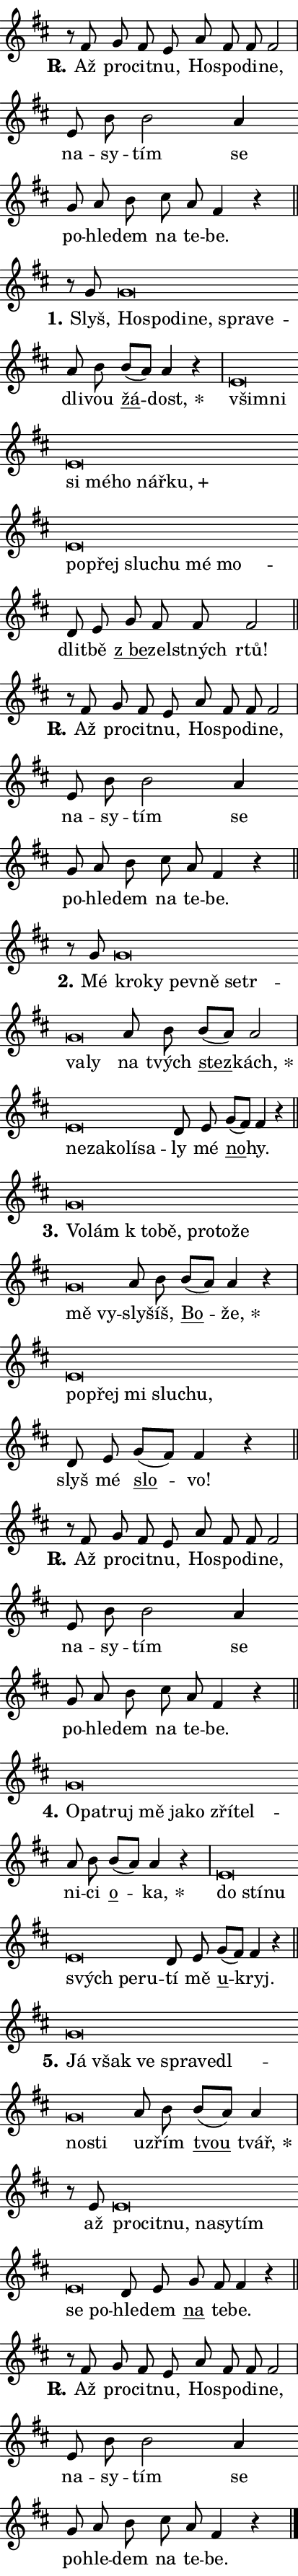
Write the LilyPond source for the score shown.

\version "2.22.1"
\header { tagline = "" }
\paper {
  indent = 0\cm
  top-margin = 0\cm
  right-margin = 0\cm
  bottom-margin = 0\cm
  left-margin = 0\cm
  paper-width = 7\cm
  page-breaking = #ly:one-page-breaking
  system-system-spacing.basic-distance = #11
  score-system-spacing.basic-distance = #11.3
  ragged-last = ##f
}


%% Author: Thomas Morley
%% https://lists.gnu.org/archive/html/lilypond-user/2020-05/msg00002.html
#(define (line-position grob)
"Returns position of @var[grob} in current system:
   @code{'start}, if at first time-step
   @code{'end}, if at last time-step
   @code{'middle} otherwise
"
  (let* ((col (ly:item-get-column grob))
         (ln (ly:grob-object col 'left-neighbor))
         (rn (ly:grob-object col 'right-neighbor))
         (col-to-check-left (if (ly:grob? ln) ln col))
         (col-to-check-right (if (ly:grob? rn) rn col))
         (break-dir-left
           (and
             (ly:grob-property col-to-check-left 'non-musical #f)
             (ly:item-break-dir col-to-check-left)))
         (break-dir-right
           (and
             (ly:grob-property col-to-check-right 'non-musical #f)
             (ly:item-break-dir col-to-check-right))))
        (cond ((eqv? 1 break-dir-left) 'start)
              ((eqv? -1 break-dir-right) 'end)
              (else 'middle))))

#(define (tranparent-at-line-position vctor)
  (lambda (grob)
  "Relying on @code{line-position} select the relevant enry from @var{vctor}.
Used to determine transparency,"
    (case (line-position grob)
      ((end) (not (vector-ref vctor 0)))
      ((middle) (not (vector-ref vctor 1)))
      ((start) (not (vector-ref vctor 2))))))

noteHeadBreakVisibility =
#(define-music-function (break-visibility)(vector?)
"Makes @code{NoteHead}s transparent relying on @var{break-visibility}"
#{
  \override NoteHead.transparent =
    #(tranparent-at-line-position break-visibility)
#})

#(define delete-ledgers-for-transparent-note-heads
  (lambda (grob)
    "Reads whether a @code{NoteHead} is transparent.
If so this @code{NoteHead} is removed from @code{'note-heads} from
@var{grob}, which is supposed to be @code{LedgerLineSpanner}.
As a result ledgers are not printed for this @code{NoteHead}"
    (let* ((nhds-array (ly:grob-object grob 'note-heads))
           (nhds-list
             (if (ly:grob-array? nhds-array)
                 (ly:grob-array->list nhds-array)
                 '()))
           ;; Relies on the transparent-property being done before
           ;; Staff.LedgerLineSpanner.after-line-breaking is executed.
           ;; This is fragile ...
           (to-keep
             (remove
               (lambda (nhd)
                 (ly:grob-property nhd 'transparent #f))
               nhds-list)))
      ;; TODO find a better method to iterate over grob-arrays, similiar
      ;; to filter/remove etc for lists
      ;; For now rebuilt from scratch
      (set! (ly:grob-object grob 'note-heads)  '())
      (for-each
        (lambda (nhd)
          (ly:pointer-group-interface::add-grob grob 'note-heads nhd))
        to-keep))))

hideNotes = {
  \noteHeadBreakVisibility #begin-of-line-visible
}
unHideNotes = {
  \noteHeadBreakVisibility #all-visible
}

% work-around for resetting accidentals
% https://lilypond.org/doc/v2.23/Documentation/notation/displaying-rhythms#unmetered-music
cadenzaMeasure = {
  \cadenzaOff
  \partial 1024 s1024
  \cadenzaOn
}

#(define-markup-command (accent layout props text) (markup?)
  "Underline accented syllable"
  (interpret-markup layout props
    #{\markup \override #'(offset . 4.3) \underline { #text }#}))

responsum = \markup \concat {
  "R" \hspace #-1.05 \path #0.1 #'((moveto 0 0.07) (lineto 0.9 0.8)) \hspace #0.05 "."
}

\layout {
    \context {
        \Staff
        \remove "Time_signature_engraver"
        \override LedgerLineSpanner.after-line-breaking = #delete-ledgers-for-transparent-note-heads
    }
    \context {
        \Voice {
            \override NoteHead.output-attributes = #'((class . "notehead"))
            \override Hairpin.height = #0.55
        }
    }
    \context {
        \Lyrics {
            \override StanzaNumber.output-attributes = #'((class . "stanzanumber"))
            \override LyricSpace.minimum-distance = #0.9
            \override LyricText.font-name = #"TeX Gyre Schola"
            \override LyricText.font-size = 1
            \override StanzaNumber.font-name = #"TeX Gyre Schola Bold"
            \override StanzaNumber.font-size = 1
        }
    }
}

% magnetic-lyrics.ily
%
%   written by
%     Jean Abou Samra <jean@abou-samra.fr>
%     Werner Lemberg <wl@gnu.org>
%
%   adapted by
%     Jiri Hon <jiri.hon@gmail.com>
%
% Version 2022-Apr-15

% https://www.mail-archive.com/lilypond-user@gnu.org/msg149350.html

#(define (Left_hyphen_pointer_engraver context)
   "Collect syllable-hyphen-syllable occurrences in lyrics and store
them in properties.  This engraver only looks to the left.  For
example, if the lyrics input is @code{foo -- bar}, it does the
following.

@itemize @bullet
@item
Set the @code{text} property of the @code{LyricHyphen} grob between
@q{foo} and @q{bar} to @code{foo}.

@item
Set the @code{left-hyphen} property of the @code{LyricText} grob with
text @q{foo} to the @code{LyricHyphen} grob between @q{foo} and
@q{bar}.
@end itemize

Use this auxiliary engraver in combination with the
@code{lyric-@/text::@/apply-@/magnetic-@/offset!} hook."
   (let ((hyphen #f)
         (text #f))
     (make-engraver
      (acknowledgers
       ((lyric-syllable-interface engraver grob source-engraver)
        (set! text grob)))
      (end-acknowledgers
       ((lyric-hyphen-interface engraver grob source-engraver)
        ;(when (not (grob::has-interface grob 'lyric-space-interface))
          (set! hyphen grob)));)
      ((stop-translation-timestep engraver)
       (when (and text hyphen)
         (ly:grob-set-object! text 'left-hyphen hyphen))
       (set! text #f)
       (set! hyphen #f)))))

#(define (lyric-text::apply-magnetic-offset! grob)
   "If the space between two syllables is less than the value in
property @code{LyricText@/.details@/.squash-threshold}, move the right
syllable to the left so that it gets concatenated with the left
syllable.

Use this function as a hook for
@code{LyricText@/.after-@/line-@/breaking} if the
@code{Left_@/hyphen_@/pointer_@/engraver} is active."
   (let ((hyphen (ly:grob-object grob 'left-hyphen #f)))
     (when hyphen
       (let ((left-text (ly:spanner-bound hyphen LEFT)))
         (when (grob::has-interface left-text 'lyric-syllable-interface)
           (let* ((common (ly:grob-common-refpoint grob left-text X))
                  (this-x-ext (ly:grob-extent grob common X))
                  (left-x-ext
                   (begin
                     ;; Trigger magnetism for left-text.
                     (ly:grob-property left-text 'after-line-breaking)
                     (ly:grob-extent left-text common X)))
                  ;; `delta` is the gap width between two syllables.
                  (delta (- (interval-start this-x-ext)
                            (interval-end left-x-ext)))
                  (details (ly:grob-property grob 'details))
                  (threshold (assoc-get 'squash-threshold details 0.2)))
             (when (< delta threshold)
               (let* (;; We have to manipulate the input text so that
                      ;; ligatures crossing syllable boundaries are not
                      ;; disabled.  For languages based on the Latin
                      ;; script this is essentially a beautification.
                      ;; However, for non-Western scripts it can be a
                      ;; necessity.
                      (lt (ly:grob-property left-text 'text))
                      (rt (ly:grob-property grob 'text))
                      (is-space (grob::has-interface hyphen 'lyric-space-interface))
                      (space (if is-space " " ""))
                      (space-markup (grob-interpret-markup grob " "))
                      (space-size (interval-length (ly:stencil-extent space-markup X)))
                      (extra-delta (if is-space space-size 0))
                      ;; Append new syllable.
                      (ltrt-space (if (and (string? lt) (string? rt))
                                (string-append lt space rt)
                                (make-concat-markup (list lt space rt))))
                      ;; Right-align `ltrt` to the right side.
                      (ltrt-space-markup (grob-interpret-markup
                               grob
                               (make-translate-markup
                                (cons (interval-length this-x-ext) 0)
                                (make-right-align-markup ltrt-space)))))
                 (begin
                   ;; Don't print `left-text`.
                   (ly:grob-set-property! left-text 'stencil #f)
                   ;; Set text and stencil (which holds all collected
                   ;; syllables so far) and shift it to the left.
                   (ly:grob-set-property! grob 'text ltrt-space)
                   (ly:grob-set-property! grob 'stencil ltrt-space-markup)
                   (ly:grob-translate-axis! grob (- (- delta extra-delta)) X))))))))))


#(define (lyric-hyphen::displace-bounds-first grob)
   ;; Make very sure this callback isn't triggered too early.
   (let ((left (ly:spanner-bound grob LEFT))
         (right (ly:spanner-bound grob RIGHT)))
     (ly:grob-property left 'after-line-breaking)
     (ly:grob-property right 'after-line-breaking)
     (ly:lyric-hyphen::print grob)))

squashThreshold = #0.4

\layout {
  \context {
    \Lyrics
    \consists #Left_hyphen_pointer_engraver
    \override LyricText.after-line-breaking =
      #lyric-text::apply-magnetic-offset!
    \override LyricHyphen.stencil = #lyric-hyphen::displace-bounds-first
    \override LyricText.details.squash-threshold = \squashThreshold
    \override LyricHyphen.minimum-distance = 0
    \override LyricHyphen.minimum-length = \squashThreshold
  }
}

squash = \override LyricText.details.squash-threshold = 9999
unSquash = \override LyricText.details.squash-threshold = \squashThreshold

left = \override LyricText.self-alignment-X = #LEFT
unLeft = \revert LyricText.self-alignment-X

starOffset = #(lambda (grob) 
                (let ((x_offset (ly:self-alignment-interface::aligned-on-x-parent grob)))
                  (if (= x_offset 0) 0 (+ x_offset 1.2))))

star = #(define-music-function (syllable)(string?)
"Append star separator at the end of a syllable"
#{
  \once \override LyricText.X-offset = #starOffset
  \lyricmode { \markup {
    #syllable
    \override #'((font-name . "TeX Gyre Schola Bold")) \hspace #0.2 \lower #0.65 \larger "*"
  } }
#})

starAccent = #(define-music-function (syllable)(string?)
"Append star separator at the end of a syllable and make accent"
#{
  \once \override LyricText.X-offset = #starOffset
  \lyricmode { \markup {
    \accent #syllable
    \override #'((font-name . "TeX Gyre Schola Bold")) \hspace #0.2 \lower #0.65 \larger "*"
  } }
#})

breath = #(define-music-function (syllable)(string?)
"Append breathing indicator at the end of a syllable"
#{
  \lyricmode { \markup { #syllable "+" } }
#})

optionalBreath = #(define-music-function (syllable)(string?)
"Append optional breathing indicator at the end of a syllable"
#{
  \lyricmode { \markup { #syllable "(+)" } }
#})


\score {
    <<
        \new Voice = "melody" { \cadenzaOn \key d \major \relative { r8 fis' g fis e a fis fis fis2 \cadenzaMeasure \bar "|" e8 b' b2 a4 \bar "" g8 a b cis a fis4 r \cadenzaMeasure \bar "||" \break } }
        \new Lyrics \lyricsto "melody" { \lyricmode { \set stanza = \responsum
Až pro -- cit -- nu, Ho -- spo -- di -- ne, na -- sy -- tím se po -- hle -- dem na te -- be. } }
    >>
    \layout {}
}

\score {
    <<
        \new Voice = "melody" { \cadenzaOn \key d \major \relative { r8 g'8 g\breve*1/16 \hideNotes \breve*1/16 \bar "" \breve*1/16 \bar "" \breve*1/16 \bar "" \breve*1/16 \breve*1/16 \bar "" \unHideNotes a8 b \bar "" b[( a)] a4 r \cadenzaMeasure \bar "|" e\breve*1/16 \hideNotes \breve*1/16 \bar "" \breve*1/16 \bar "" \breve*1/16 \bar "" \breve*1/16 \bar "" \breve*1/16 \bar "" \breve*1/16 \bar "" \breve*1/16 \bar "" \breve*1/16 \bar "" \breve*1/16 \bar "" \breve*1/16 \bar "" \breve*1/16 \breve*1/16 \bar "" \unHideNotes d8 e \bar "" g fis fis fis2 \cadenzaMeasure \bar "||" \break } }
        \new Lyrics \lyricsto "melody" { \lyricmode { \set stanza = "1."
Slyš, \left Ho -- \squash spo -- di -- ne, spra -- ve -- \unLeft \unSquash dli -- vou \markup \accent žá -- \star dost, \left všim -- \squash ni si mé -- ho nář -- \breath "ku," po -- přej slu -- chu mé mo -- \unLeft \unSquash dlit -- bě \markup \accent "z be" -- ze -- lstných rtů! } }
    >>
    \layout {}
}

\score {
    <<
        \new Voice = "melody" { \cadenzaOn \key d \major \relative { r8 fis' g fis e a fis fis fis2 \cadenzaMeasure \bar "|" e8 b' b2 a4 \bar "" g8 a b cis a fis4 r \cadenzaMeasure \bar "||" \break } }
        \new Lyrics \lyricsto "melody" { \lyricmode { \set stanza = \responsum
Až pro -- cit -- nu, Ho -- spo -- di -- ne, na -- sy -- tím se po -- hle -- dem na te -- be. } }
    >>
    \layout {}
}

\score {
    <<
        \new Voice = "melody" { \cadenzaOn \key d \major \relative { r8 g'8 g\breve*1/16 \hideNotes \breve*1/16 \bar "" \breve*1/16 \bar "" \breve*1/16 \bar "" \breve*1/16 \bar "" \breve*1/16 \bar "" \breve*1/16 \breve*1/16 \bar "" \unHideNotes a8 b \bar "" b[( a)] a2 \cadenzaMeasure \bar "|" e\breve*1/16 \hideNotes \breve*1/16 \bar "" \breve*1/16 \bar "" \breve*1/16 \breve*1/16 \bar "" \unHideNotes d8 e \bar "" g[( fis)] fis4 r \cadenzaMeasure \bar "||" \break } }
        \new Lyrics \lyricsto "melody" { \lyricmode { \set stanza = "2."
Mé \left kro -- \squash ky pev -- ně se -- tr -- va -- ly \unLeft \unSquash na tvých \markup \accent stez -- \star kách, \left ne -- \squash za -- ko -- lí -- sa -- \unLeft \unSquash ly mé \markup \accent no -- hy. } }
    >>
    \layout {}
}

\score {
    <<
        \new Voice = "melody" { \cadenzaOn \key d \major \relative { g'\breve*1/16 \hideNotes \breve*1/16 \bar "" \breve*1/16 \bar "" \breve*1/16 \bar "" \breve*1/16 \bar "" \breve*1/16 \bar "" \breve*1/16 \bar "" \breve*1/16 \breve*1/16 \bar "" \unHideNotes a8 b \bar "" b[( a)] a4 r \cadenzaMeasure \bar "|" e\breve*1/16 \hideNotes \breve*1/16 \bar "" \breve*1/16 \bar "" \breve*1/16 \breve*1/16 \bar "" \unHideNotes d8 e \bar "" g[( fis)] fis4 r \cadenzaMeasure \bar "||" \break } }
        \new Lyrics \lyricsto "melody" { \lyricmode { \set stanza = "3."
\left Vo -- \squash lám "k to" -- bě, pro -- to -- že mě vy -- \unLeft \unSquash sly -- šíš, \markup \accent Bo -- \star že, \left po -- \squash přej mi slu -- chu, \unLeft \unSquash slyš mé \markup \accent slo -- vo! } }
    >>
    \layout {}
}

\score {
    <<
        \new Voice = "melody" { \cadenzaOn \key d \major \relative { r8 fis' g fis e a fis fis fis2 \cadenzaMeasure \bar "|" e8 b' b2 a4 \bar "" g8 a b cis a fis4 r \cadenzaMeasure \bar "||" \break } }
        \new Lyrics \lyricsto "melody" { \lyricmode { \set stanza = \responsum
Až pro -- cit -- nu, Ho -- spo -- di -- ne, na -- sy -- tím se po -- hle -- dem na te -- be. } }
    >>
    \layout {}
}

\score {
    <<
        \new Voice = "melody" { \cadenzaOn \key d \major \relative { g'\breve*1/16 \hideNotes \breve*1/16 \bar "" \breve*1/16 \bar "" \breve*1/16 \bar "" \breve*1/16 \bar "" \breve*1/16 \bar "" \breve*1/16 \breve*1/16 \bar "" \unHideNotes a8 b \bar "" b[( a)] a4 r \cadenzaMeasure \bar "|" e\breve*1/16 \hideNotes \breve*1/16 \bar "" \breve*1/16 \bar "" \breve*1/16 \bar "" \breve*1/16 \breve*1/16 \bar "" \unHideNotes d8 e \bar "" g[( fis)] fis4 r \cadenzaMeasure \bar "||" \break } }
        \new Lyrics \lyricsto "melody" { \lyricmode { \set stanza = "4."
\left O -- \squash pa -- truj mě ja -- ko zří -- tel -- \unLeft \unSquash ni -- ci \markup \accent o -- \star ka, \left do \squash stí -- nu svých pe -- ru -- \unLeft \unSquash tí mě \markup \accent u -- kryj. } }
    >>
    \layout {}
}

\score {
    <<
        \new Voice = "melody" { \cadenzaOn \key d \major \relative { g'\breve*1/16 \hideNotes \breve*1/16 \bar "" \breve*1/16 \bar "" \breve*1/16 \bar "" \breve*1/16 \bar "" \breve*1/16 \bar "" \breve*1/16 \breve*1/16 \bar "" \unHideNotes a8 b \bar "" b[( a)] a4 \cadenzaMeasure \bar "|" r8 e8 e\breve*1/16 \hideNotes \breve*1/16 \bar "" \breve*1/16 \bar "" \breve*1/16 \bar "" \breve*1/16 \bar "" \breve*1/16 \bar "" \breve*1/16 \breve*1/16 \bar "" \unHideNotes d8 e \bar "" g fis fis4 r \cadenzaMeasure \bar "||" \break } }
        \new Lyrics \lyricsto "melody" { \lyricmode { \set stanza = "5."
\left Já \squash však ve spra -- ve -- dl -- no -- sti \unLeft \unSquash u -- zřím \markup \accent tvou \star tvář, až \left pro -- \squash cit -- nu, na -- sy -- tím se po -- \unLeft \unSquash hle -- dem \markup \accent na te -- be. } }
    >>
    \layout {}
}

\score {
    <<
        \new Voice = "melody" { \cadenzaOn \key d \major \relative { r8 fis' g fis e a fis fis fis2 \cadenzaMeasure \bar "|" e8 b' b2 a4 \bar "" g8 a b cis a fis4 r \cadenzaMeasure \bar "||" \break } \bar "|." }
        \new Lyrics \lyricsto "melody" { \lyricmode { \set stanza = \responsum
Až pro -- cit -- nu, Ho -- spo -- di -- ne, na -- sy -- tím se po -- hle -- dem na te -- be. } }
    >>
    \layout {}
}
